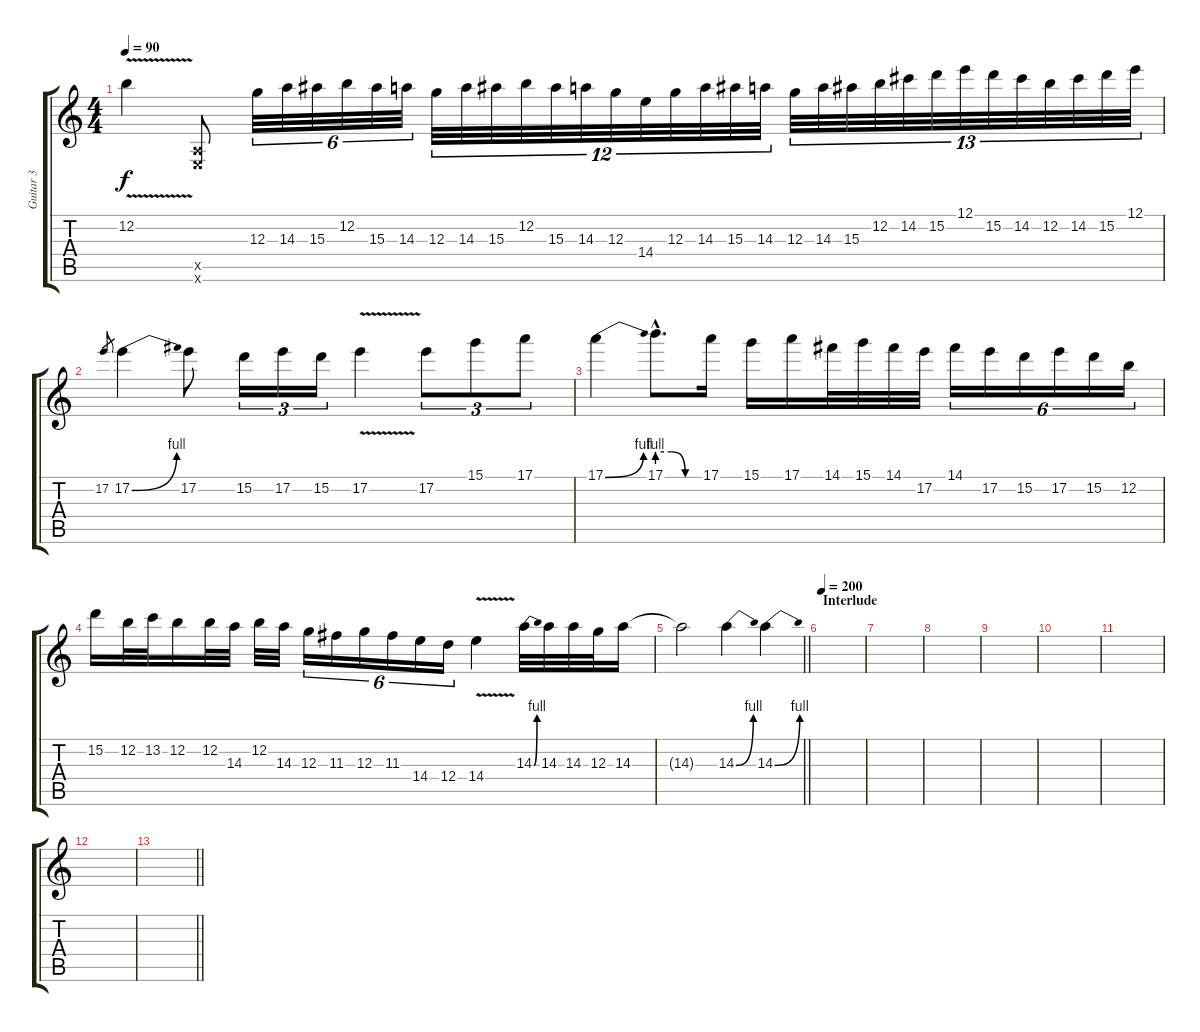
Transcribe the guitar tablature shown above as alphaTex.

\track ("Guitar 3" "Guitar 3") {instrument distortionguitar}
\staff {score tabs}
\tuning (E4 B3 G3 D3 A2 E2) {hide}
\ts (4 4)
\tempo 90
\clef g2
\ks c
12.2{v}.4{dy f} (0.5{x} 0.6{x}).8 12.3.32{tu (6 4)} 14.3.32{tu (6 4)} 15.3.32{tu (6 4)} 12.2.32{tu (6 4)} 15.3.32{tu (6 4)} 14.3.32{tu (6 4)} 12.3.32{tu (12 8)} 14.3.32{tu (12 8)} 15.3.32{tu (12 8)} 12.2.32{tu (12 8)} 15.3.32{tu (12 8)} 14.3.32{tu (12 8)} 12.3.32{tu (12 8)} 14.4.32{tu (12 8)} 12.3.32{tu (12 8)} 14.3.32{tu (12 8)} 15.3.32{tu (12 8)} 14.3.32{tu (12 8)} 12.3.32{tu (13 8)} 14.3.32{tu (13 8)} 15.3.32{tu (13 8)} 12.2.32{tu (13 8)} 14.2.32{tu (13 8)} 15.2.32{tu (13 8)} 12.1.32{tu (13 8)} 15.2.32{tu (13 8)} 14.2.32{tu (13 8)} 12.2.32{tu (13 8)} 14.2.32{tu (13 8)} 15.2.32{tu (13 8)} 12.1.32{tu (13 8)} |
17.2.8{gr} 17.2{be (bend 0 0 60 4)}.4 17.2.8 15.2.16{tu (3 2)} 17.2.16{tu (3 2)} 15.2.16{tu (3 2)} 17.2{v}.4 17.2.8{tu (3 2)} 15.1.8{tu (3 2)} 17.1.8{tu (3 2)} |
17.1{be (bend 0 0 60 4)}.4 17.1{be (custom 0 4 20 4 40 0 60 0) hac}.8{d} 17.1.16 15.1.16 17.1.16 14.1.32 15.1.32 14.1.32 17.2.32 14.1.16{tu (6 4)} 17.2.16{tu (6 4)} 15.2.16{tu (6 4)} 17.2.16{tu (6 4)} 15.2.16{tu (6 4)} 12.2.16{tu (6 4)} |
15.2.16 12.2.32 13.2.32 12.2.16 12.2.32 14.3.32 12.2.32 14.3.32 12.3.16{tu (6 4)} 11.3.16{tu (6 4)} 12.3.16{tu (6 4)} 11.3.16{tu (6 4)} 14.4.16{tu (6 4)} 12.4.16{tu (6 4)} 14.4{v}.4 14.3{be (bend 0 0 60 4)}.32 14.3.32 14.3.32 12.3.32 14.3.16 |
\barLineRight lightlight
14.3{t}.2 14.3{be (bend 0 0 60 4)}.4 14.3{be (bend 0 0 60 4)}.4 |
\section ("" "Interlude")
\tempo 200
|
|
|
|
|
|
|
\barLineRight lightlight
